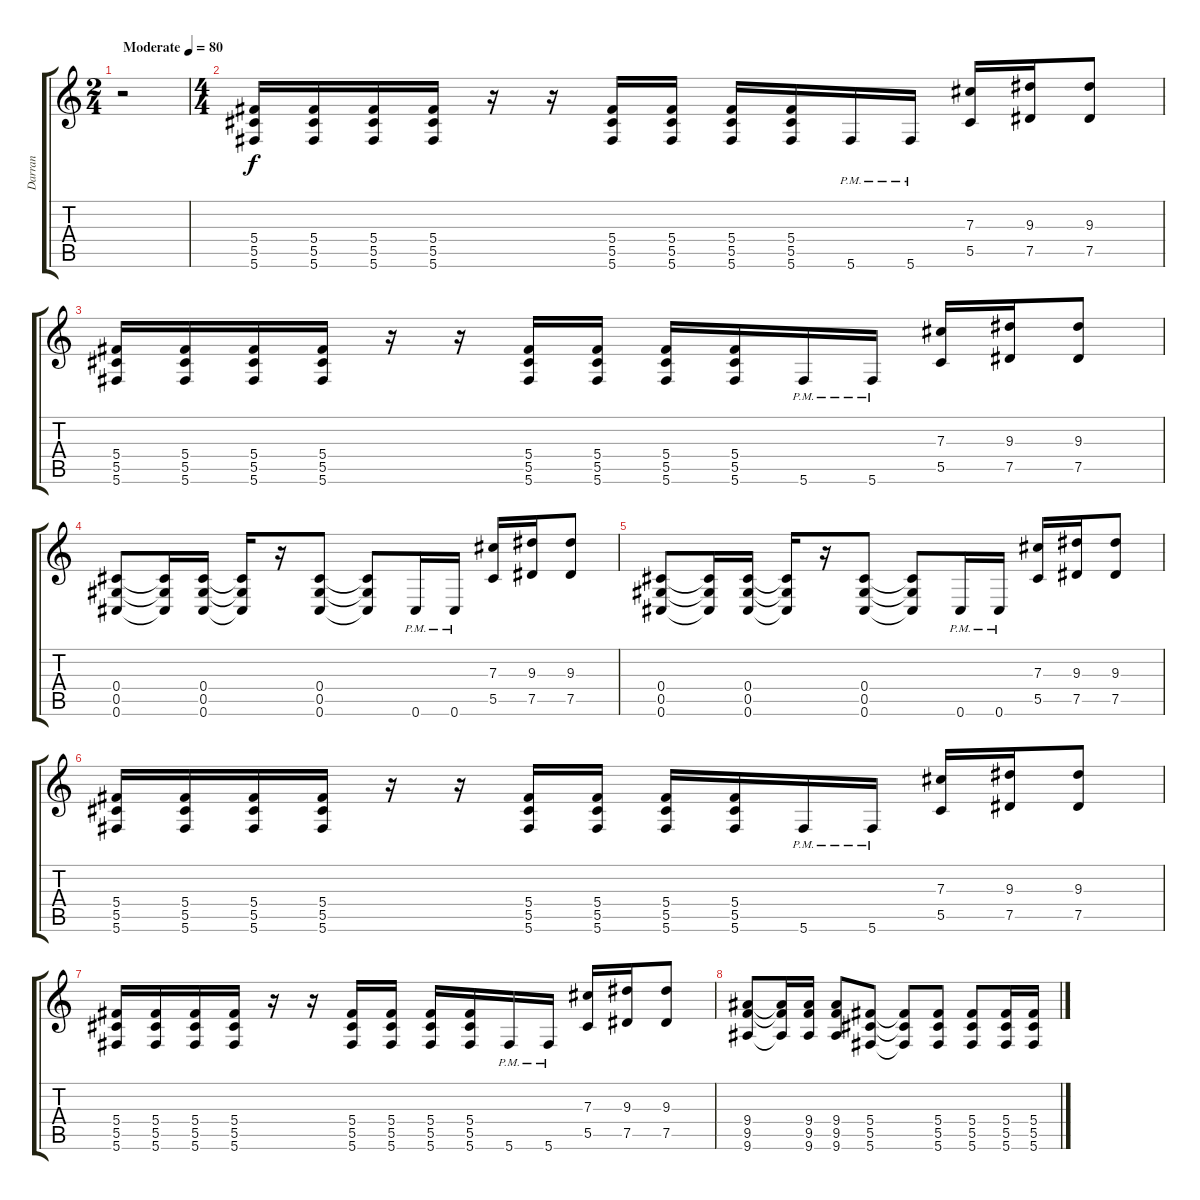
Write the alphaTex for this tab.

\track ("Darran" "Darran") {instrument acousticguitarsteel}
\staff {score tabs}
\tuning (Eb4 Bb3 Gb3 Db3 Ab2 Db2) {hide}
\ts (2 4)
\tempo (80 "Moderate")
\clef g2
\ks c
r.2{dy f instrument acousticguitarsteel} |
\ts (4 4)
(5.4 5.5 5.6).16 (5.4 5.5 5.6).16 (5.4 5.5 5.6).16 (5.4 5.5 5.6).16 r.16 r.16 (5.4 5.5 5.6).16 (5.4 5.5 5.6).16 (5.4 5.5 5.6).16 (5.4 5.5 5.6).16 5.6{pm}.16 5.6{pm}.16 (7.3 5.5).16 (9.3 7.5).16 (9.3 7.5).8 |
(5.4 5.5 5.6).16 (5.4 5.5 5.6).16 (5.4 5.5 5.6).16 (5.4 5.5 5.6).16 r.16 r.16 (5.4 5.5 5.6).16 (5.4 5.5 5.6).16 (5.4 5.5 5.6).16 (5.4 5.5 5.6).16 5.6{pm}.16 5.6{pm}.16 (7.3 5.5).16 (9.3 7.5).16 (9.3 7.5).8 |
(0.4 0.5 0.6).8 (0.4{t} 0.5{t} 0.6{t}).16 (0.4 0.5 0.6).16 (0.4{t} 0.5{t} 0.6{t}).16 r.16 (0.4 0.5 0.6).8 (0.4{t} 0.5{t} 0.6{t}).8 0.6{pm}.16 0.6{pm}.16 (7.3 5.5).16 (9.3 7.5).16 (9.3 7.5).8 |
(0.4 0.5 0.6).8 (0.4{t} 0.5{t} 0.6{t}).16 (0.4 0.5 0.6).16 (0.4{t} 0.5{t} 0.6{t}).16 r.16 (0.4 0.5 0.6).8 (0.4{t} 0.5{t} 0.6{t}).8 0.6{pm}.16 0.6{pm}.16 (7.3 5.5).16 (9.3 7.5).16 (9.3 7.5).8 |
(5.4 5.5 5.6).16 (5.4 5.5 5.6).16 (5.4 5.5 5.6).16 (5.4 5.5 5.6).16 r.16 r.16 (5.4 5.5 5.6).16 (5.4 5.5 5.6).16 (5.4 5.5 5.6).16 (5.4 5.5 5.6).16 5.6{pm}.16 5.6{pm}.16 (7.3 5.5).16 (9.3 7.5).16 (9.3 7.5).8 |
(5.4 5.5 5.6).16 (5.4 5.5 5.6).16 (5.4 5.5 5.6).16 (5.4 5.5 5.6).16 r.16 r.16 (5.4 5.5 5.6).16 (5.4 5.5 5.6).16 (5.4 5.5 5.6).16 (5.4 5.5 5.6).16 5.6{pm}.16 5.6{pm}.16 (7.3 5.5).16 (9.3 7.5).16 (9.3 7.5).8 |
(9.4 9.5 9.6).8 (9.4{t} 9.5{t} 9.6{t}).16 (9.4 9.5 9.6).16 (9.4 9.5 9.6).8 (5.4 5.5 5.6).8 (5.4{t} 5.5{t} 5.6{t}).8 (5.4 5.5 5.6).8 (5.4 5.5 5.6).8 (5.4 5.5 5.6).16 (5.4 5.5 5.6).16
